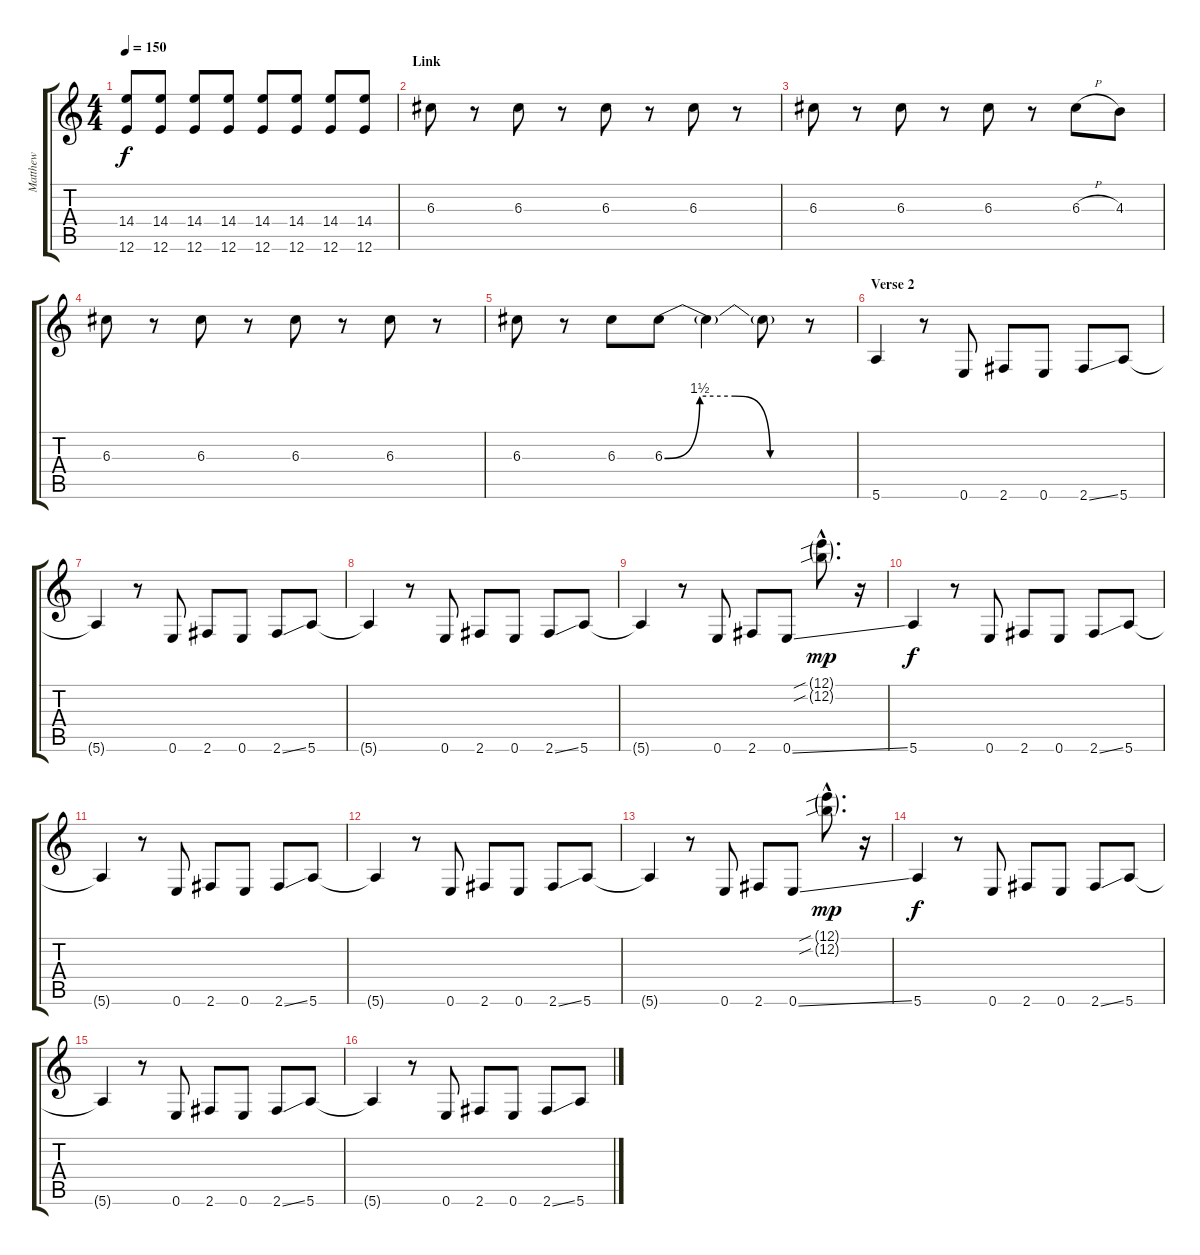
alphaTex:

\track ("Matthew" "Matthew") {instrument distortionguitar}
\staff {score tabs}
\tuning (E4 B3 G3 D3 A2 E2) {hide}
\ts (4 4)
\tempo 150
\clef g2
\ks c
(14.4 12.6).8{dy f} (14.4 12.6).8 (14.4 12.6).8 (14.4 12.6).8 (14.4 12.6).8 (14.4 12.6).8 (14.4 12.6).8 (14.4 12.6).8 |
\section ("" "Link")
6.3.8 r.8 6.3.8 r.8 6.3.8 r.8 6.3.8 r.8 |
6.3.8 r.8 6.3.8 r.8 6.3.8 r.8 6.3{h}.8 4.3.8 |
6.3.8 r.8 6.3.8 r.8 6.3.8 r.8 6.3.8 r.8 |
6.3.8 r.8 6.3.8 6.3{be (custom 0 0 15 6 30 6 45 0 60 0)}.8 6.3{t}.4 6.3{t}.8 r.8 |
\section ("" "Verse 2")
5.6.4 r.8 0.6.8 2.6.8 0.6.8 2.6{ss}.8 5.6.8 |
5.6{t}.4 r.8 0.6.8 2.6.8 0.6.8 2.6{ss}.8 5.6.8 |
5.6{t}.4 r.8 0.6.8 2.6.8 0.6.8 2.6{ss}.8 5.6.8 |
5.6{t}.4 r.8 0.6.8 2.6.8 0.6{ss}.8 (12.1{sib g hac} 12.2{sib g hac}).8{d dy mp} r.16 |
5.6.4{dy f} r.8 0.6.8 2.6.8 0.6.8 2.6{ss}.8 5.6.8 |
5.6{t}.4 r.8 0.6.8 2.6.8 0.6.8 2.6{ss}.8 5.6.8 |
5.6{t}.4 r.8 0.6.8 2.6.8 0.6.8 2.6{ss}.8 5.6.8 |
5.6{t}.4 r.8 0.6.8 2.6.8 0.6{ss}.8 (12.1{sib g hac} 12.2{sib g hac}).8{d dy mp} r.16 |
5.6.4{dy f} r.8 0.6.8 2.6.8 0.6.8 2.6{ss}.8 5.6.8 |
5.6{t}.4 r.8 0.6.8 2.6.8 0.6.8 2.6{ss}.8 5.6.8 |
5.6{t}.4 r.8 0.6.8 2.6.8 0.6.8 2.6{ss}.8 5.6.8
